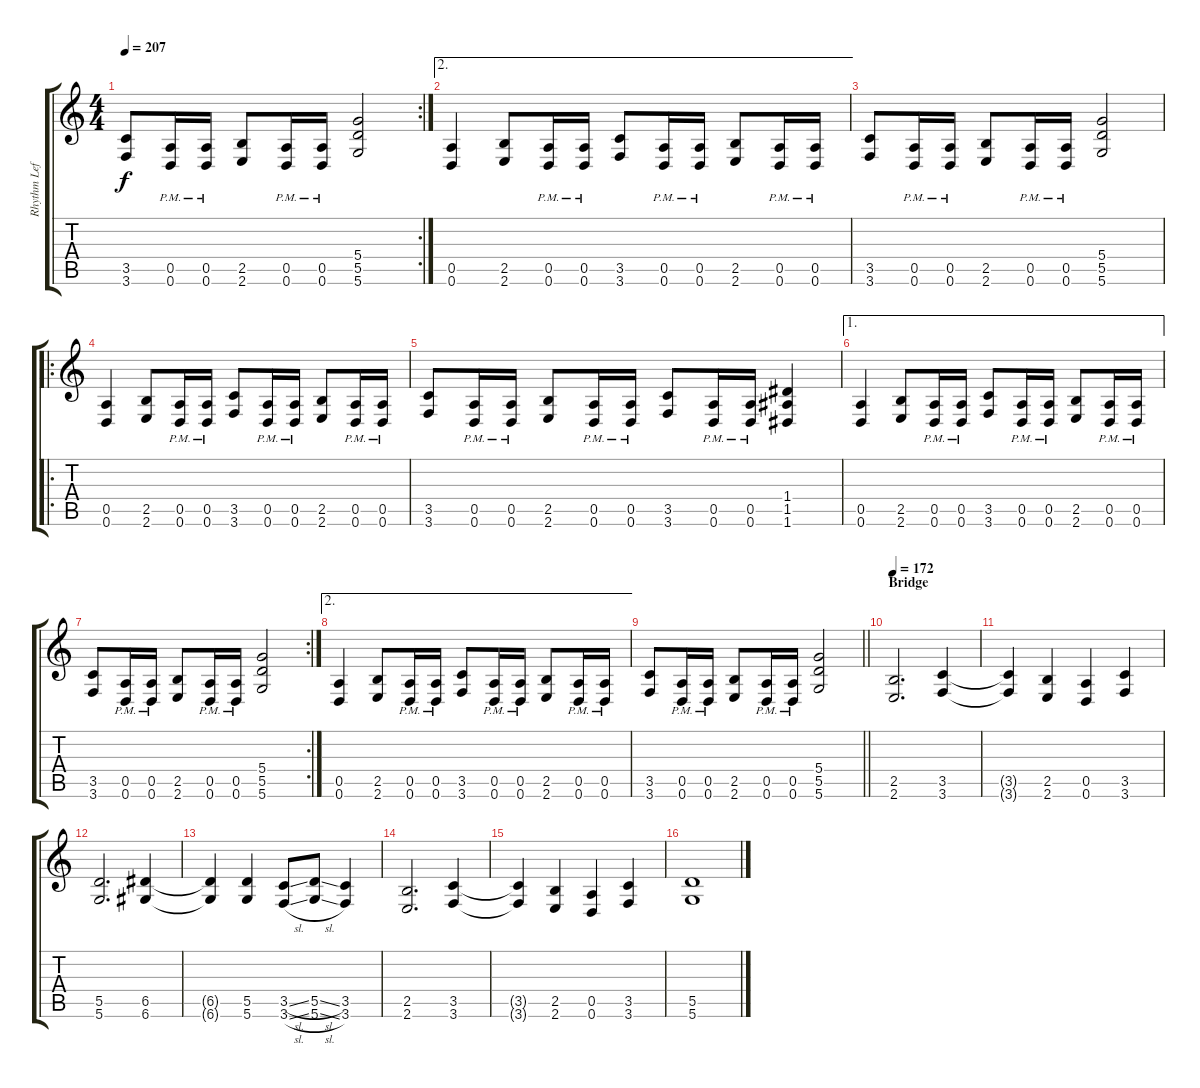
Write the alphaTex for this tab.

\track ("Rhythm Left" "Rhythm Lef") {instrument distortionguitar}
\staff {score tabs}
\tuning (E4 B3 G3 D3 A2 D2) {hide}
\rc 2
\ts (4 4)
\tempo 207
\clef g2
\ks c
(3.5 3.6).8{dy f} (0.5{pm} 0.6{pm}).16 (0.5{pm} 0.6{pm}).16 (2.5 2.6).8 (0.5{pm} 0.6{pm}).16 (0.5{pm} 0.6{pm}).16 (5.4 5.5 5.6).2 |
\ae 2
(0.5 0.6).4 (2.5 2.6).8 (0.5{pm} 0.6{pm}).16 (0.5{pm} 0.6{pm}).16 (3.5 3.6).8 (0.5{pm} 0.6{pm}).16 (0.5{pm} 0.6{pm}).16 (2.5 2.6).8 (0.5{pm} 0.6{pm}).16 (0.5{pm} 0.6{pm}).16 |
(3.5 3.6).8 (0.5{pm} 0.6{pm}).16 (0.5{pm} 0.6{pm}).16 (2.5 2.6).8 (0.5{pm} 0.6{pm}).16 (0.5{pm} 0.6{pm}).16 (5.4 5.5 5.6).2 |
\ro
(0.5 0.6).4 (2.5 2.6).8 (0.5{pm} 0.6{pm}).16 (0.5{pm} 0.6{pm}).16 (3.5 3.6).8 (0.5{pm} 0.6{pm}).16 (0.5{pm} 0.6{pm}).16 (2.5 2.6).8 (0.5{pm} 0.6{pm}).16 (0.5{pm} 0.6{pm}).16 |
(3.5 3.6).8 (0.5{pm} 0.6{pm}).16 (0.5{pm} 0.6{pm}).16 (2.5 2.6).8 (0.5{pm} 0.6{pm}).16 (0.5{pm} 0.6{pm}).16 (3.5 3.6).8 (0.5{pm} 0.6{pm}).16 (0.5{pm} 0.6{pm}).16 (1.4 1.5 1.6).4 |
\ae 1
(0.5 0.6).4 (2.5 2.6).8 (0.5{pm} 0.6{pm}).16 (0.5{pm} 0.6{pm}).16 (3.5 3.6).8 (0.5{pm} 0.6{pm}).16 (0.5{pm} 0.6{pm}).16 (2.5 2.6).8 (0.5{pm} 0.6{pm}).16 (0.5{pm} 0.6{pm}).16 |
\rc 2
(3.5 3.6).8 (0.5{pm} 0.6{pm}).16 (0.5{pm} 0.6{pm}).16 (2.5 2.6).8 (0.5{pm} 0.6{pm}).16 (0.5{pm} 0.6{pm}).16 (5.4 5.5 5.6).2 |
\ae 2
(0.5 0.6).4 (2.5 2.6).8 (0.5{pm} 0.6{pm}).16 (0.5{pm} 0.6{pm}).16 (3.5 3.6).8 (0.5{pm} 0.6{pm}).16 (0.5{pm} 0.6{pm}).16 (2.5 2.6).8 (0.5{pm} 0.6{pm}).16 (0.5{pm} 0.6{pm}).16 |
\barLineRight lightlight
(3.5 3.6).8 (0.5{pm} 0.6{pm}).16 (0.5{pm} 0.6{pm}).16 (2.5 2.6).8 (0.5{pm} 0.6{pm}).16 (0.5{pm} 0.6{pm}).16 (5.4 5.5 5.6).2 |
\section ("" "Bridge")
\tempo 170
\tempo 172
(2.5 2.6).2{d} (3.5 3.6).4 |
(3.5{t} 3.6{t}).4 (2.5 2.6).4 (0.5 0.6).4 (3.5 3.6).4 |
(5.5 5.6).2{d} (6.5 6.6).4 |
(6.5{t} 6.6{t}).4 (5.5 5.6).4 (3.5{sl} 3.6{sl}).8 (5.5{sl} 5.6{sl}).8 (3.5 3.6).4 |
(2.5 2.6).2{d} (3.5 3.6).4 |
(3.5{t} 3.6{t}).4 (2.5 2.6).4 (0.5 0.6).4 (3.5 3.6).4 |
(5.5 5.6).1
